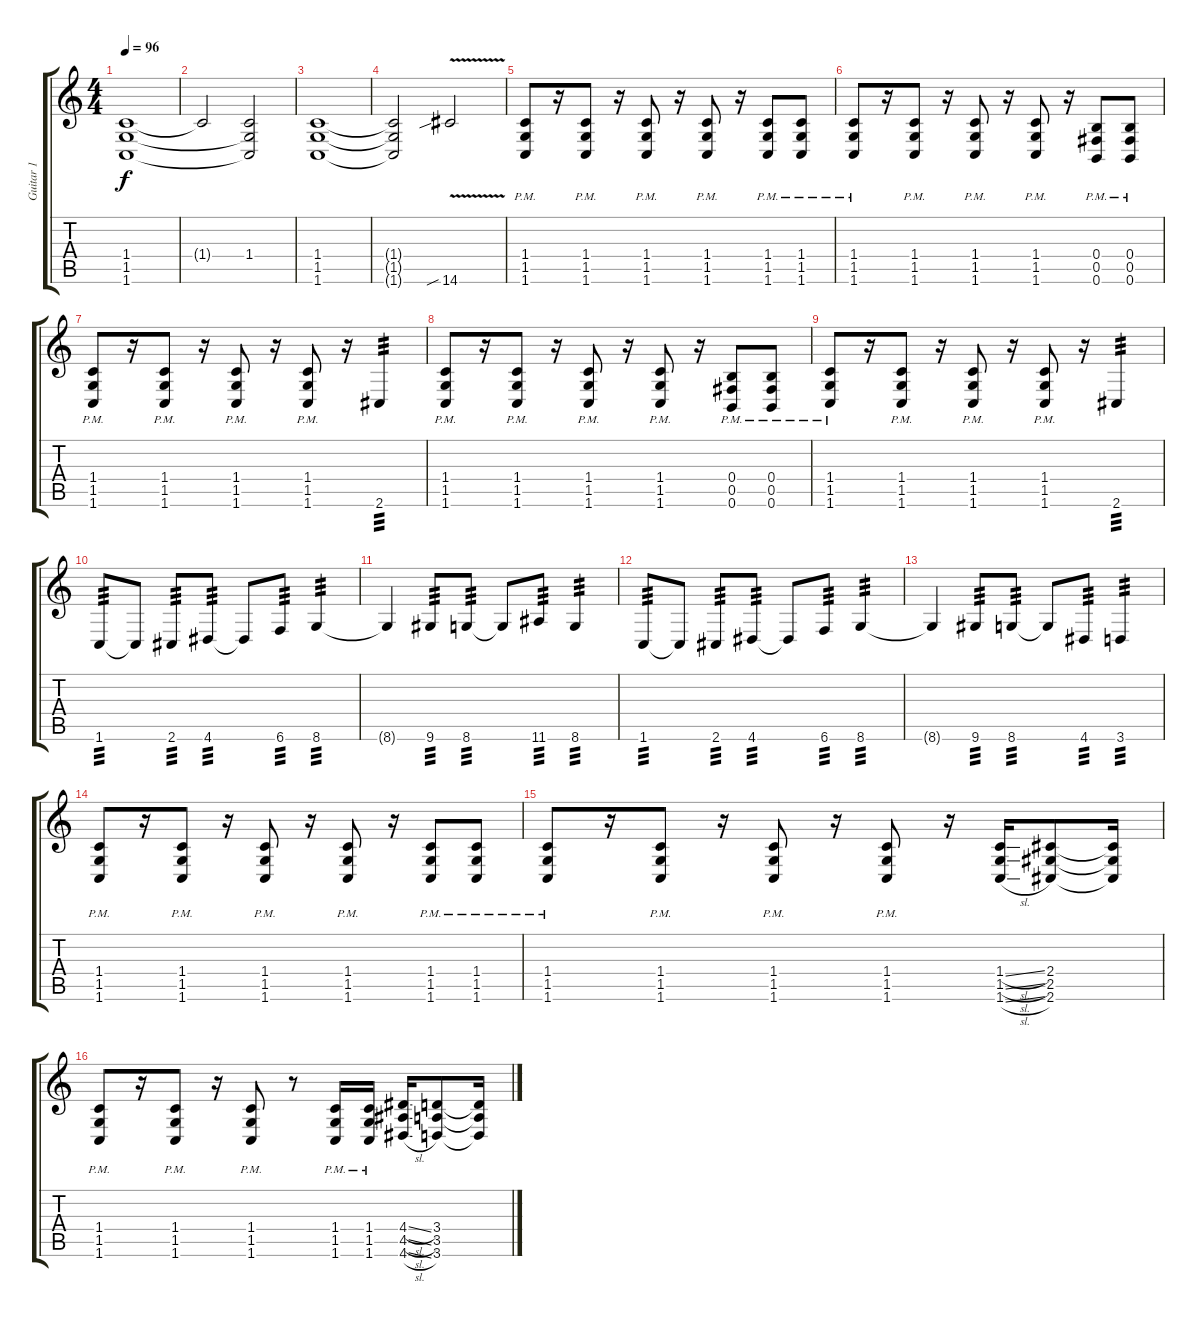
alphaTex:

\track ("Guitar 1" "Guitar 1") {instrument distortionguitar}
\staff {score tabs}
\tuning (Db4 Ab3 E3 B2 Gb2 B1) {hide}
\ts (4 4)
\tempo 96
\clef g2
\ks c
(1.4 1.5 1.6).1{dy f instrument distortionguitar} |
1.4{t}.2 (1.4 1.5{t} 1.6{t}).2 |
(1.4 1.5 1.6).1 |
(1.4{t} 1.5{t} 1.6{t}).2 14.6{v sib}.2 |
(1.4{pm} 1.5{pm} 1.6{pm}).8 r.16 (1.4{pm} 1.5{pm} 1.6{pm}).8 r.16 (1.4{pm} 1.5{pm} 1.6{pm}).8 r.16 (1.4{pm} 1.5{pm} 1.6{pm}).8 r.16 (1.4{pm} 1.5{pm} 1.6{pm}).8 (1.4{pm} 1.5{pm} 1.6{pm}).8 |
(1.4{pm} 1.5{pm} 1.6{pm}).8 r.16 (1.4{pm} 1.5{pm} 1.6{pm}).8 r.16 (1.4{pm} 1.5{pm} 1.6{pm}).8 r.16 (1.4{pm} 1.5{pm} 1.6{pm}).8 r.16 (0.4{pm} 0.5{pm} 0.6{pm}).8 (0.4{pm} 0.5{pm} 0.6{pm}).8 |
(1.4{pm} 1.5{pm} 1.6{pm}).8 r.16 (1.4{pm} 1.5{pm} 1.6{pm}).8 r.16 (1.4{pm} 1.5{pm} 1.6{pm}).8 r.16 (1.4{pm} 1.5{pm} 1.6{pm}).8 r.16 2.6.4{tp 3} |
(1.4{pm} 1.5{pm} 1.6{pm}).8 r.16 (1.4{pm} 1.5{pm} 1.6{pm}).8 r.16 (1.4{pm} 1.5{pm} 1.6{pm}).8 r.16 (1.4{pm} 1.5{pm} 1.6{pm}).8 r.16 (0.4{pm} 0.5{pm} 0.6{pm}).8 (0.4{pm} 0.5{pm} 0.6{pm}).8 |
(1.4{pm} 1.5{pm} 1.6{pm}).8 r.16 (1.4{pm} 1.5{pm} 1.6{pm}).8 r.16 (1.4{pm} 1.5{pm} 1.6{pm}).8 r.16 (1.4{pm} 1.5{pm} 1.6{pm}).8 r.16 2.6.4{tp 3} |
1.6.8{tp 3} 1.6{t}.8 2.6.8{tp 3} 4.6.8{tp 3} 4.6{t}.8 6.6.8{tp 3} 8.6.4{tp 3} |
8.6{t}.4 9.6.8{tp 3} 8.6.8{tp 3} 8.6{t}.8 11.6.8{tp 3} 8.6.4{tp 3} |
1.6.8{tp 3} 1.6{t}.8 2.6.8{tp 3} 4.6.8{tp 3} 4.6{t}.8 6.6.8{tp 3} 8.6.4{tp 3} |
8.6{t}.4 9.6.8{tp 3} 8.6.8{tp 3} 8.6{t}.8 4.6.8{tp 3} 3.6.4{tp 3} |
(1.4{pm} 1.5{pm} 1.6{pm}).8 r.16 (1.4{pm} 1.5{pm} 1.6{pm}).8 r.16 (1.4{pm} 1.5{pm} 1.6{pm}).8 r.16 (1.4{pm} 1.5{pm} 1.6{pm}).8 r.16 (1.4{pm} 1.5{pm} 1.6{pm}).8 (1.4{pm} 1.5{pm} 1.6{pm}).8 |
(1.4{pm} 1.5{pm} 1.6{pm}).8 r.16 (1.4{pm} 1.5{pm} 1.6{pm}).8 r.16 (1.4{pm} 1.5{pm} 1.6{pm}).8 r.16 (1.4{pm} 1.5{pm} 1.6{pm}).8 r.16 (1.4{sl} 1.5{sl} 1.6{sl}).16 (2.4 2.5 2.6).8 (2.4{t} 2.5{t} 2.6{t}).16 |
(1.4{pm} 1.5{pm} 1.6{pm}).8 r.16 (1.4{pm} 1.5{pm} 1.6{pm}).8 r.16 (1.4{pm} 1.5{pm} 1.6{pm}).8 r.8 (1.4{pm} 1.5{pm} 1.6{pm}).16 (1.4{pm} 1.5{pm} 1.6{pm}).16 (4.4{sl} 4.5{sl} 4.6{sl}).16 (3.4 3.5 3.6).8 (3.4{t} 3.5{t} 3.6{t}).16
